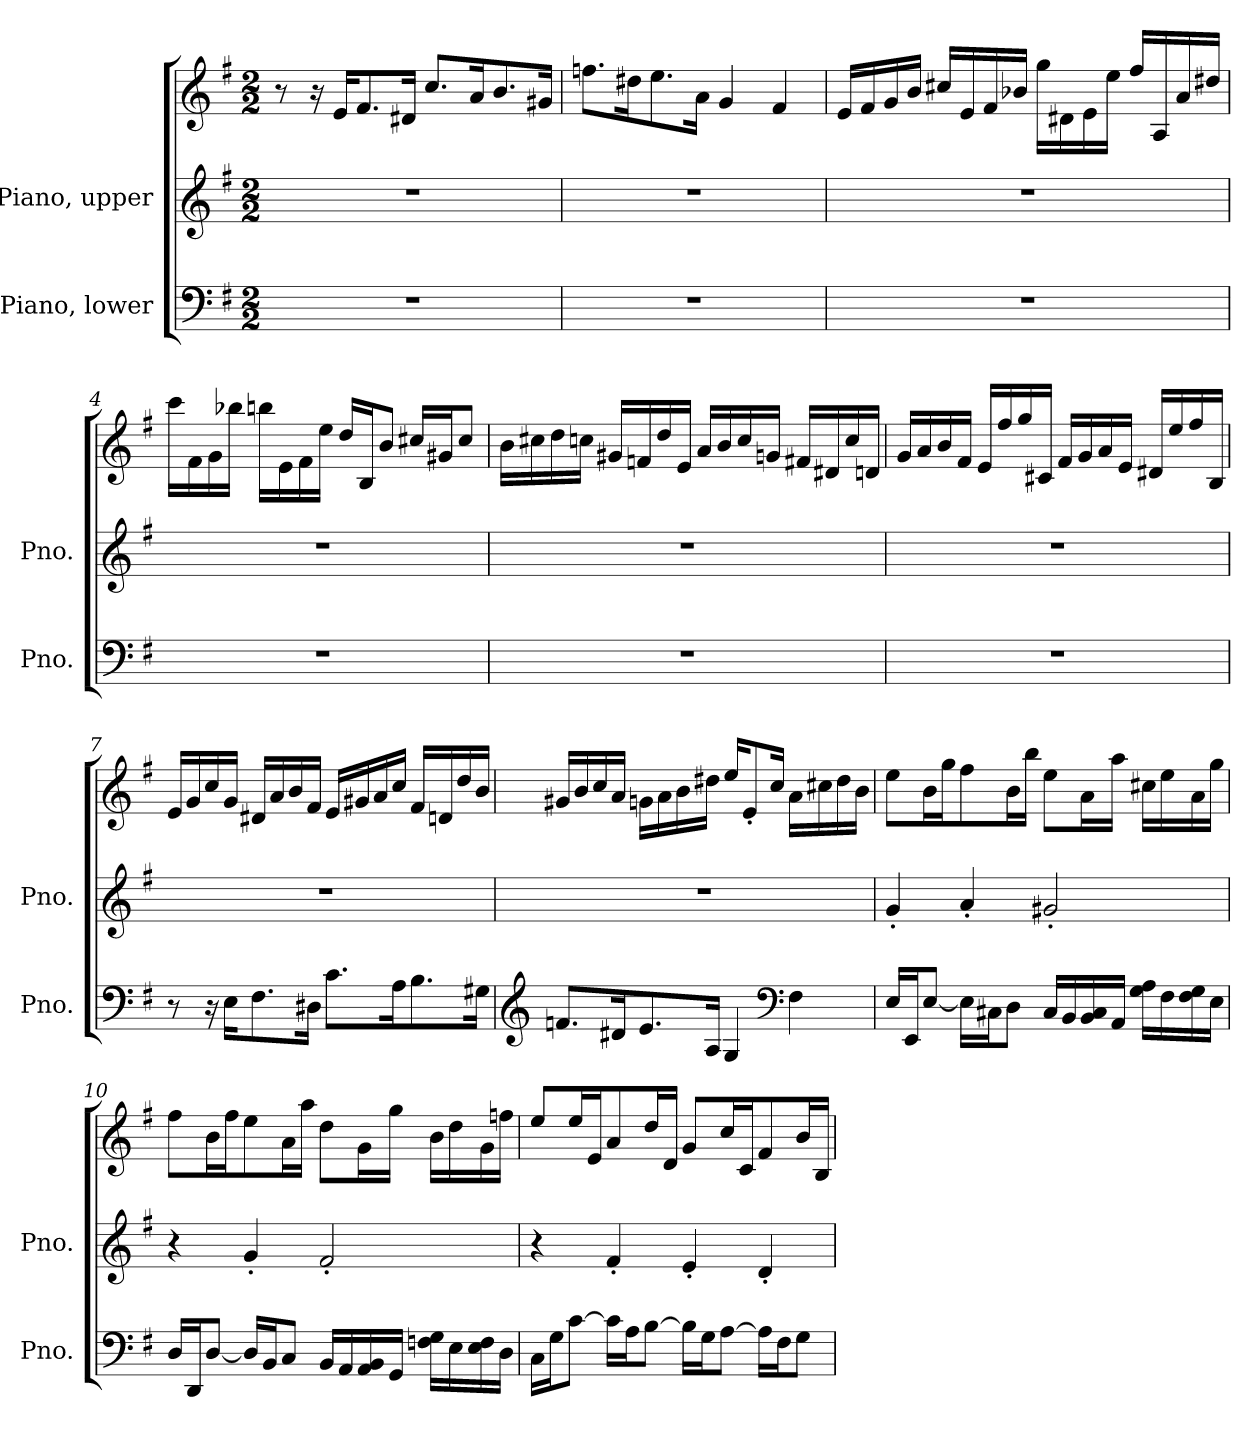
**kern	**kern	**kern
*part2	*part1	*part1
*staff3	*staff2	*staff1
*I"Piano, lower	*I"Piano, upper	*
*I'Pno.	*I'Pno.	*
*clefF4	*clefG2	*clefG2
*k[f#]	*k[f#]	*k[f#]
*M2/2	*M2/2	*M2/2
*MM60	*MM60	*MM60
=1	=1	=1
1r	1r	8r
.	.	16r
.	.	16e/KL
.	.	8.f#/
.	.	16d#X/Jk
.	.	8.cc/L
.	.	16a/K
.	.	8.b/
.	.	16g#X/Jk
=2	=2	=2
1r	1r	8.ffn\L
.	.	16dd#X\K
.	.	8.ee\
.	.	16a\Jk
.	.	4g/
.	.	4f#/
!!LO:LB:g=z
=3	=3	=3
1r	1r	16e/LL
.	.	16f#/
.	.	16g/
.	.	16b/JJ
.	.	16cc#X/LL
.	.	16e/
.	.	16f#/
.	.	16b-X/JJ
.	.	16gg\LL
.	.	16d#X\
.	.	16e\
.	.	16ee\JJ
.	.	16ff#/LL
.	.	16A/
.	.	16a/
.	.	16dd#X/JJ
=4	=4	=4
1r	1r	16ccc\LL
.	.	16f#\
.	.	16g\
.	.	16bb-X\JJ
.	.	16bbn\LL
.	.	16e\
.	.	16f#\
.	.	16ee\JJ
.	.	16dd/LL
.	.	16B/J
.	.	8b/J
.	.	16cc#X/LL
.	.	16g#X/J
.	.	8cc#/J
!!LO:LB:g=z
=5	=5	=5
1r	1r	16b\LL
.	.	16cc#X\
.	.	16dd\
.	.	16ccn\JJ
.	.	16g#X/LL
.	.	16fn/
.	.	16dd/
.	.	16e/JJ
.	.	16a/LL
.	.	16b/
.	.	16cc/
.	.	16gn/JJ
.	.	16f#X/LL
.	.	16d#X/
.	.	16cc/
.	.	16dn/JJ
=6	=6	=6
1r	1r	16g/LL
.	.	16a/
.	.	16b/
.	.	16f#/JJ
.	.	16e/LL
.	.	16ff#/
.	.	16gg/
.	.	16c#X/JJ
.	.	16f#/LL
.	.	16g/
.	.	16a/
.	.	16e/JJ
.	.	16d#X/LL
.	.	16ee/
.	.	16ff#/
.	.	16B/JJ
!!LO:LB:g=z
=7	=7	=7
8r	1r	16e/LL
.	.	16g/
16r	.	16cc/
16E\KL	.	16g/JJ
8.F#\	.	16d#X/LL
.	.	16a/
.	.	16b/
16D#X\Jk	.	16f#/JJ
8.c\L	.	16e/LL
.	.	16g#X/
.	.	16a/
16A\K	.	16cc/JJ
8.B\	.	16f#/LL
.	.	16dn/
.	.	16dd/
16G#X\Jk	.	16b/JJ
=8	=8	=8
*clefG2	*	*
8.fn/L	1r	16g#X/LL
.	.	16b/
.	.	16cc/
16d#X/K	.	16a/JJ
8.e/	.	16gn\LL
.	.	16a\
.	.	16b\
16A/Jk	.	16dd#X\JJ
4G/	.	16ee/KL
.	.	8e'/
.	.	16cc/Jk
*clefF4	*	*
4F#\	.	16a\LL
.	.	16cc#X\
.	.	16dd#\
.	.	16b\JJ
!!LO:PB:g=z
=9	=9	=9
16E/LL	4g'/	8ee\L
16EE/J	.	.
[8E/J	.	16b\L
.	.	16gg\J
16E\LL]	4a'/	8ff#\
16C#X\J	.	.
8D\J	.	16b\L
.	.	16bb\JJ
16C#/LL	2g#X'/	8ee\L
16BB/	.	.
16BB/ 16C#/	.	16a\L
16AA/JJ	.	16aa\JJ
16G\ 16A\LL	.	16cc#X\LL
16F#\	.	16ee\
16F#\ 16G\	.	16a\
16E\JJ	.	16gg\JJ
=10	=10	=10
16D/LL	4r	8ff#\L
16DD/J	.	.
[8D/J	.	16b\L
.	.	16ff#\J
16D/LL]	4g'/	8ee\
16BB/J	.	.
8C/J	.	16a\L
.	.	16aa\JJ
16BB/LL	2f#'/	8dd\L
16AA/	.	.
16AA/ 16BB/	.	16g\L
16GG/JJ	.	16gg\JJ
16Fn\ 16G\LL	.	16b\LL
16E\	.	16dd\
16E\ 16F\	.	16g\
16D\JJ	.	16ffn\JJ
!!LO:LB:g=z
=11	=11	=11
16C\LL	4r	8ee/L
16G\J	.	.
[8c\J	.	16ee/L
.	.	16e/J
16c\LL]	4f#'/	8a/
16A\J	.	.
[8B\J	.	16dd/L
.	.	16d/JJ
16B\LL]	4e'/	8g/L
16G\J	.	.
[8A\J	.	16cc/L
.	.	16c/J
16A\LL]	4d'/	8f#/
16F#\J	.	.
8G\J	.	16b/L
.	.	16B/JJ
=	=	=
*-	*-	*-
